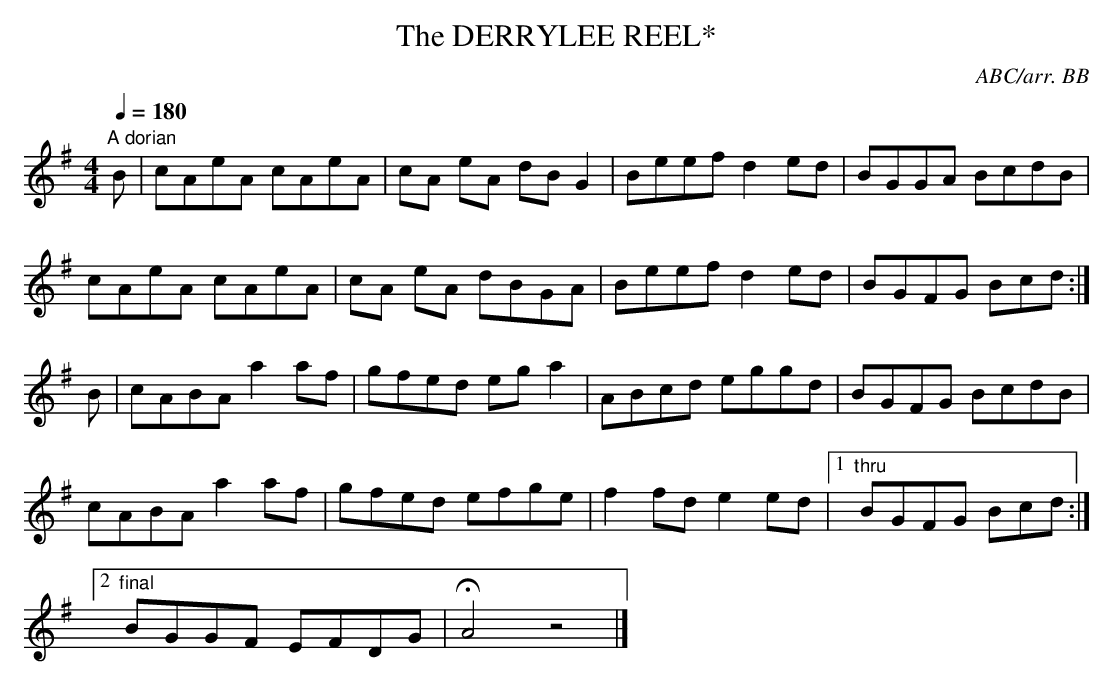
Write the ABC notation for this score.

X:1
T:DERRYLEE REEL*, The
C:ABC/arr. BB
Q:1/4=180
L:1/8
M:4/4
K:G
"A dorian"
B|cAeA cAeA|cA eA dB G2|Beef d2ed|BGGA BcdB|
cAeA cAeA|cA eA dBGA|Beef d2ed|BGFG Bcd :|
B|cABA a2af|gfed ega2|ABcd eggd|BGFG BcdB|
cABA a2af|gfed efge|f2fd e2ed|1 "thru" BGFG Bcd :|
[2 "final" BGGF EFDG|HA4z4|]
